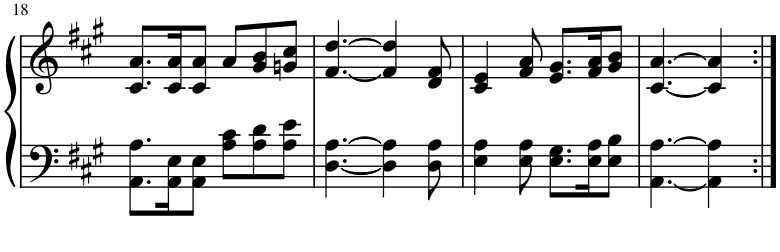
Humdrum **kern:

**kern	**kern
*part1	*part1
*staff2	*staff1
*I"Piano	*
*I'Pno.	*
!!LO:PB:g=z
*clefF4	*clefG2
*k[f#c#g#]	*k[f#c#g#]
*M6/8	*M6/8
=18	=18
8.AA\ 8.A\L	8.c#/ 8.a/L
16AA\ 16E\K	16c#/ 16a/K
8AA\ 8E\J	8c#/ 8a/J
8A\ 8c#\L	8a/L
8A\ 8d\	8g#/ 8b/
8A\ 8e\J	8gn/ 8cc#/J
=19	=19
[4.D\ [4.A\	[4.f#/ [4.dd/
4D\] 4A\]	4f#/] 4dd/]
8D\ 8A\	8d/ 8f#/
=20	=20
4E\ 4A\	4c#/ 4e/
8E\ 8A\	8f#/ 8a/
8.E\ 8.G#\L	8.e/ 8.g#/L
16E\ 16A\K	16f#/ 16a/K
8E\ 8B\J	8g#/ 8b/J
=21	=21
[4.AA\ [4.A\	[4.c#/ [4.a/
4AA\] 4A\]	4c#/] 4a/]
=:|!	=:|!
*-	*-
